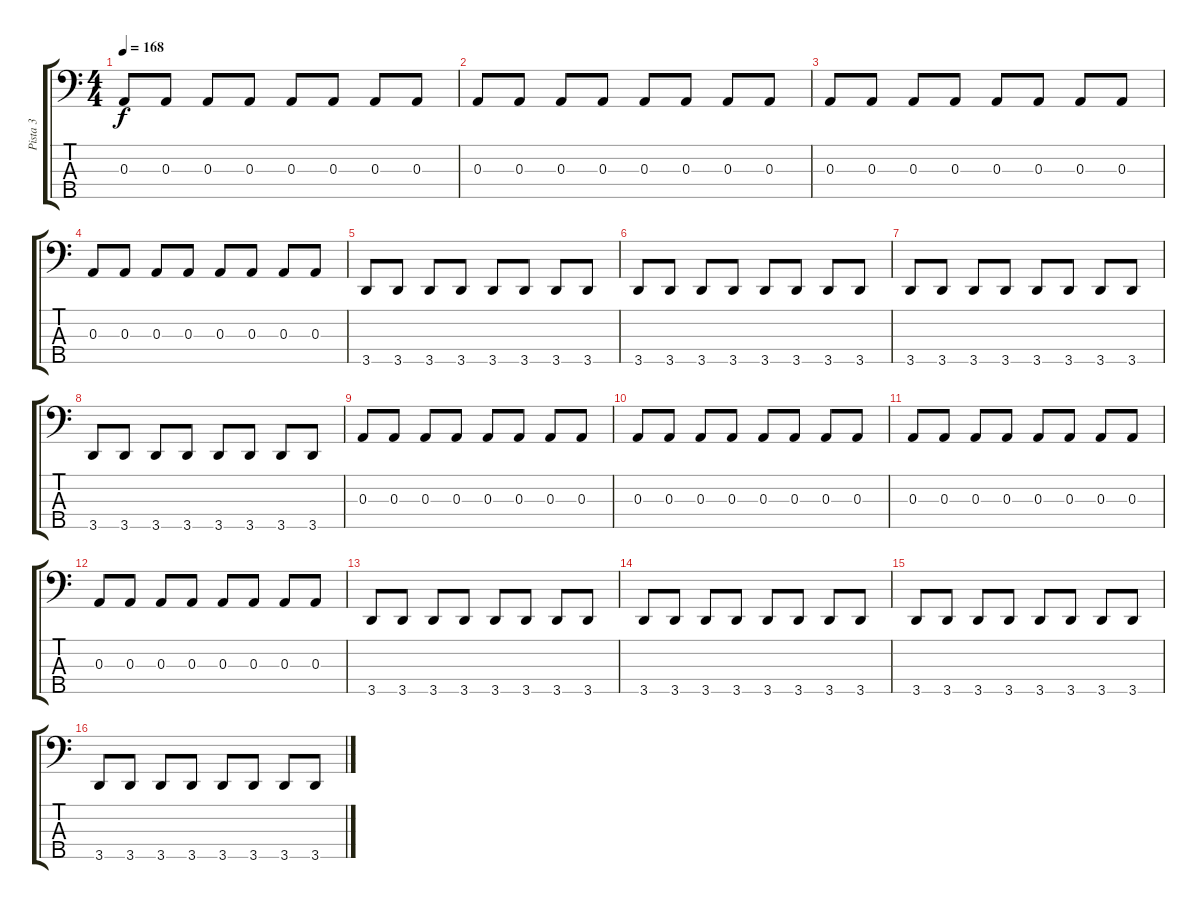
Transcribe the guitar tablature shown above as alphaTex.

\track ("Pista 3" "Pista 3") {instrument electricbassfinger}
\staff {score tabs}
\tuning (G2 D2 A1 E1 B0) {hide}
\ts (4 4)
\tempo 168
\clef f4
\ks c
0.3.8{dy f} 0.3.8 0.3.8 0.3.8 0.3.8 0.3.8 0.3.8 0.3.8 |
0.3.8 0.3.8 0.3.8 0.3.8 0.3.8 0.3.8 0.3.8 0.3.8 |
0.3.8 0.3.8 0.3.8 0.3.8 0.3.8 0.3.8 0.3.8 0.3.8 |
0.3.8 0.3.8 0.3.8 0.3.8 0.3.8 0.3.8 0.3.8 0.3.8 |
3.5.8 3.5.8 3.5.8 3.5.8 3.5.8 3.5.8 3.5.8 3.5.8 |
3.5.8 3.5.8 3.5.8 3.5.8 3.5.8 3.5.8 3.5.8 3.5.8 |
3.5.8 3.5.8 3.5.8 3.5.8 3.5.8 3.5.8 3.5.8 3.5.8 |
3.5.8 3.5.8 3.5.8 3.5.8 3.5.8 3.5.8 3.5.8 3.5.8 |
0.3.8 0.3.8 0.3.8 0.3.8 0.3.8 0.3.8 0.3.8 0.3.8 |
0.3.8 0.3.8 0.3.8 0.3.8 0.3.8 0.3.8 0.3.8 0.3.8 |
0.3.8 0.3.8 0.3.8 0.3.8 0.3.8 0.3.8 0.3.8 0.3.8 |
0.3.8 0.3.8 0.3.8 0.3.8 0.3.8 0.3.8 0.3.8 0.3.8 |
3.5.8 3.5.8 3.5.8 3.5.8 3.5.8 3.5.8 3.5.8 3.5.8 |
3.5.8 3.5.8 3.5.8 3.5.8 3.5.8 3.5.8 3.5.8 3.5.8 |
3.5.8 3.5.8 3.5.8 3.5.8 3.5.8 3.5.8 3.5.8 3.5.8 |
3.5.8 3.5.8 3.5.8 3.5.8 3.5.8 3.5.8 3.5.8 3.5.8
